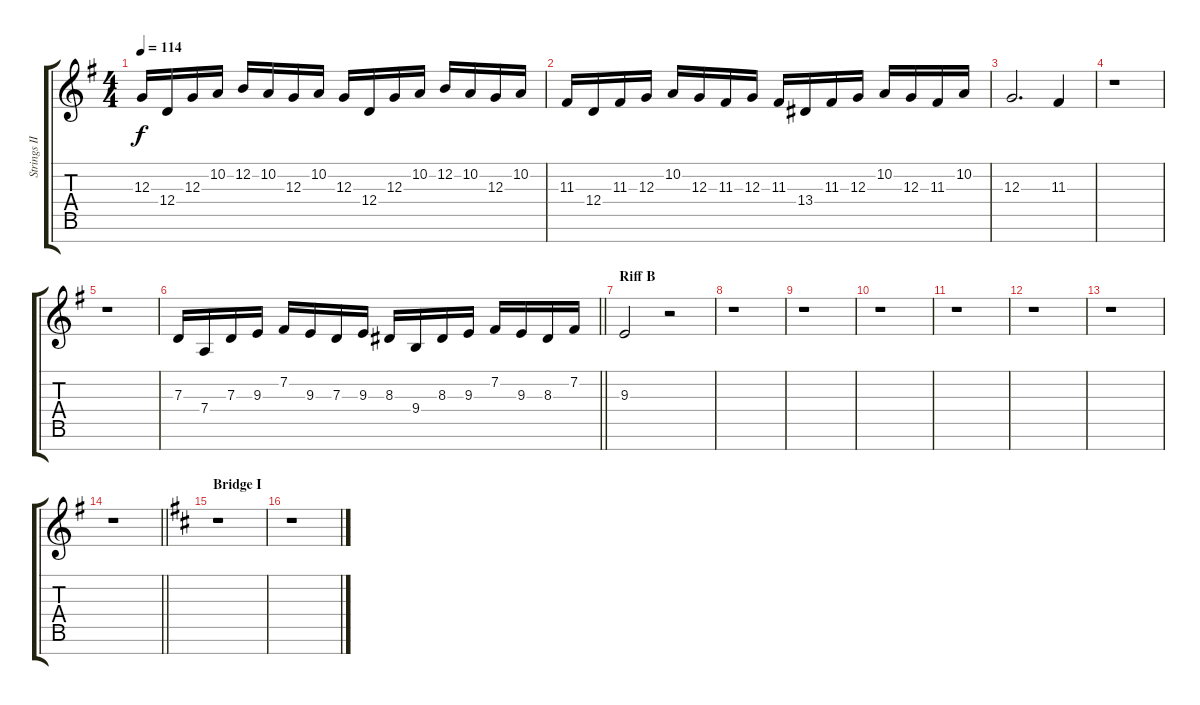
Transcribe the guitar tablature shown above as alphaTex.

\track ("Strings II" "Strings II") {instrument stringensemble1}
\staff {score tabs}
\tuning (E4 B3 G3 D3 A2 E2 B1) {hide}
\ts (4 4)
\tempo 114
\clef g2
\ks eminor
12.3.16{dy f} 12.4.16 12.3.16 10.2.16 12.2.16 10.2.16 12.3.16 10.2.16 12.3.16 12.4.16 12.3.16 10.2.16 12.2.16 10.2.16 12.3.16 10.2.16 |
11.3.16 12.4.16 11.3.16 12.3.16 10.2.16 12.3.16 11.3.16 12.3.16 11.3.16 13.4.16 11.3.16 12.3.16 10.2.16 12.3.16 11.3.16 10.2.16 |
12.3.2{d} 11.3.4 |
r.1 |
r.1 |
\barLineRight lightlight
7.3.16 7.4.16 7.3.16 9.3.16 7.2.16 9.3.16 7.3.16 9.3.16 8.3.16 9.4.16 8.3.16 9.3.16 7.2.16 9.3.16 8.3.16 7.2.16 |
\section ("" "Riff B")
9.3.2 r.2 |
r.1 |
r.1 |
r.1 |
r.1 |
r.1 |
r.1 |
\barLineRight lightlight
r.1 |
\section ("" "Bridge I")
\ks bminor
r.1 |
r.1
